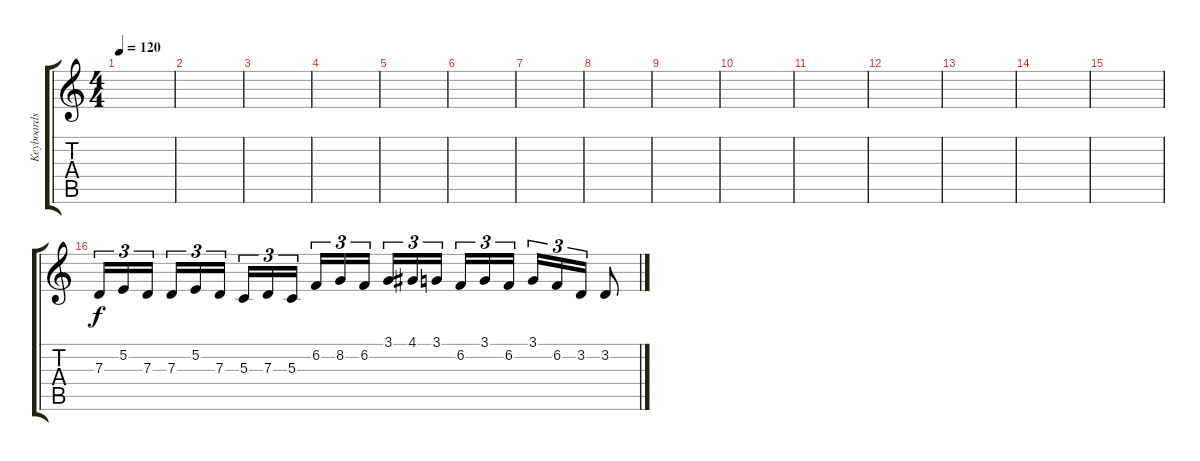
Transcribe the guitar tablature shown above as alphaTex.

\track ("Keyboards" "Keyboards") {instrument lead1square}
\staff {score tabs}
\tuning (E4 B3 G3 D3 A2 E2) {hide}
\ts (4 4)
\tempo 120
\clef g2
\ks c
|
|
|
|
|
|
|
|
|
|
|
|
|
|
|
7.3.16{tu (3 2) volume 16 instrument lead1square} 5.2.16{tu (3 2)} 7.3.16{tu (3 2)} 7.3.16{tu (3 2)} 5.2.16{tu (3 2)} 7.3.16{tu (3 2)} 5.3.16{tu (3 2)} 7.3.16{tu (3 2)} 5.3.16{tu (3 2)} 6.2.16{tu (3 2)} 8.2.16{tu (3 2)} 6.2.16{tu (3 2)} 3.1.16{tu (3 2)} 4.1.16{tu (3 2)} 3.1.16{tu (3 2)} 6.2.16{tu (3 2)} 3.1.16{tu (3 2)} 6.2.16{tu (3 2)} 3.1.16{tu (3 2)} 6.2.16{tu (3 2)} 3.2.16{tu (3 2)} 3.2.8
